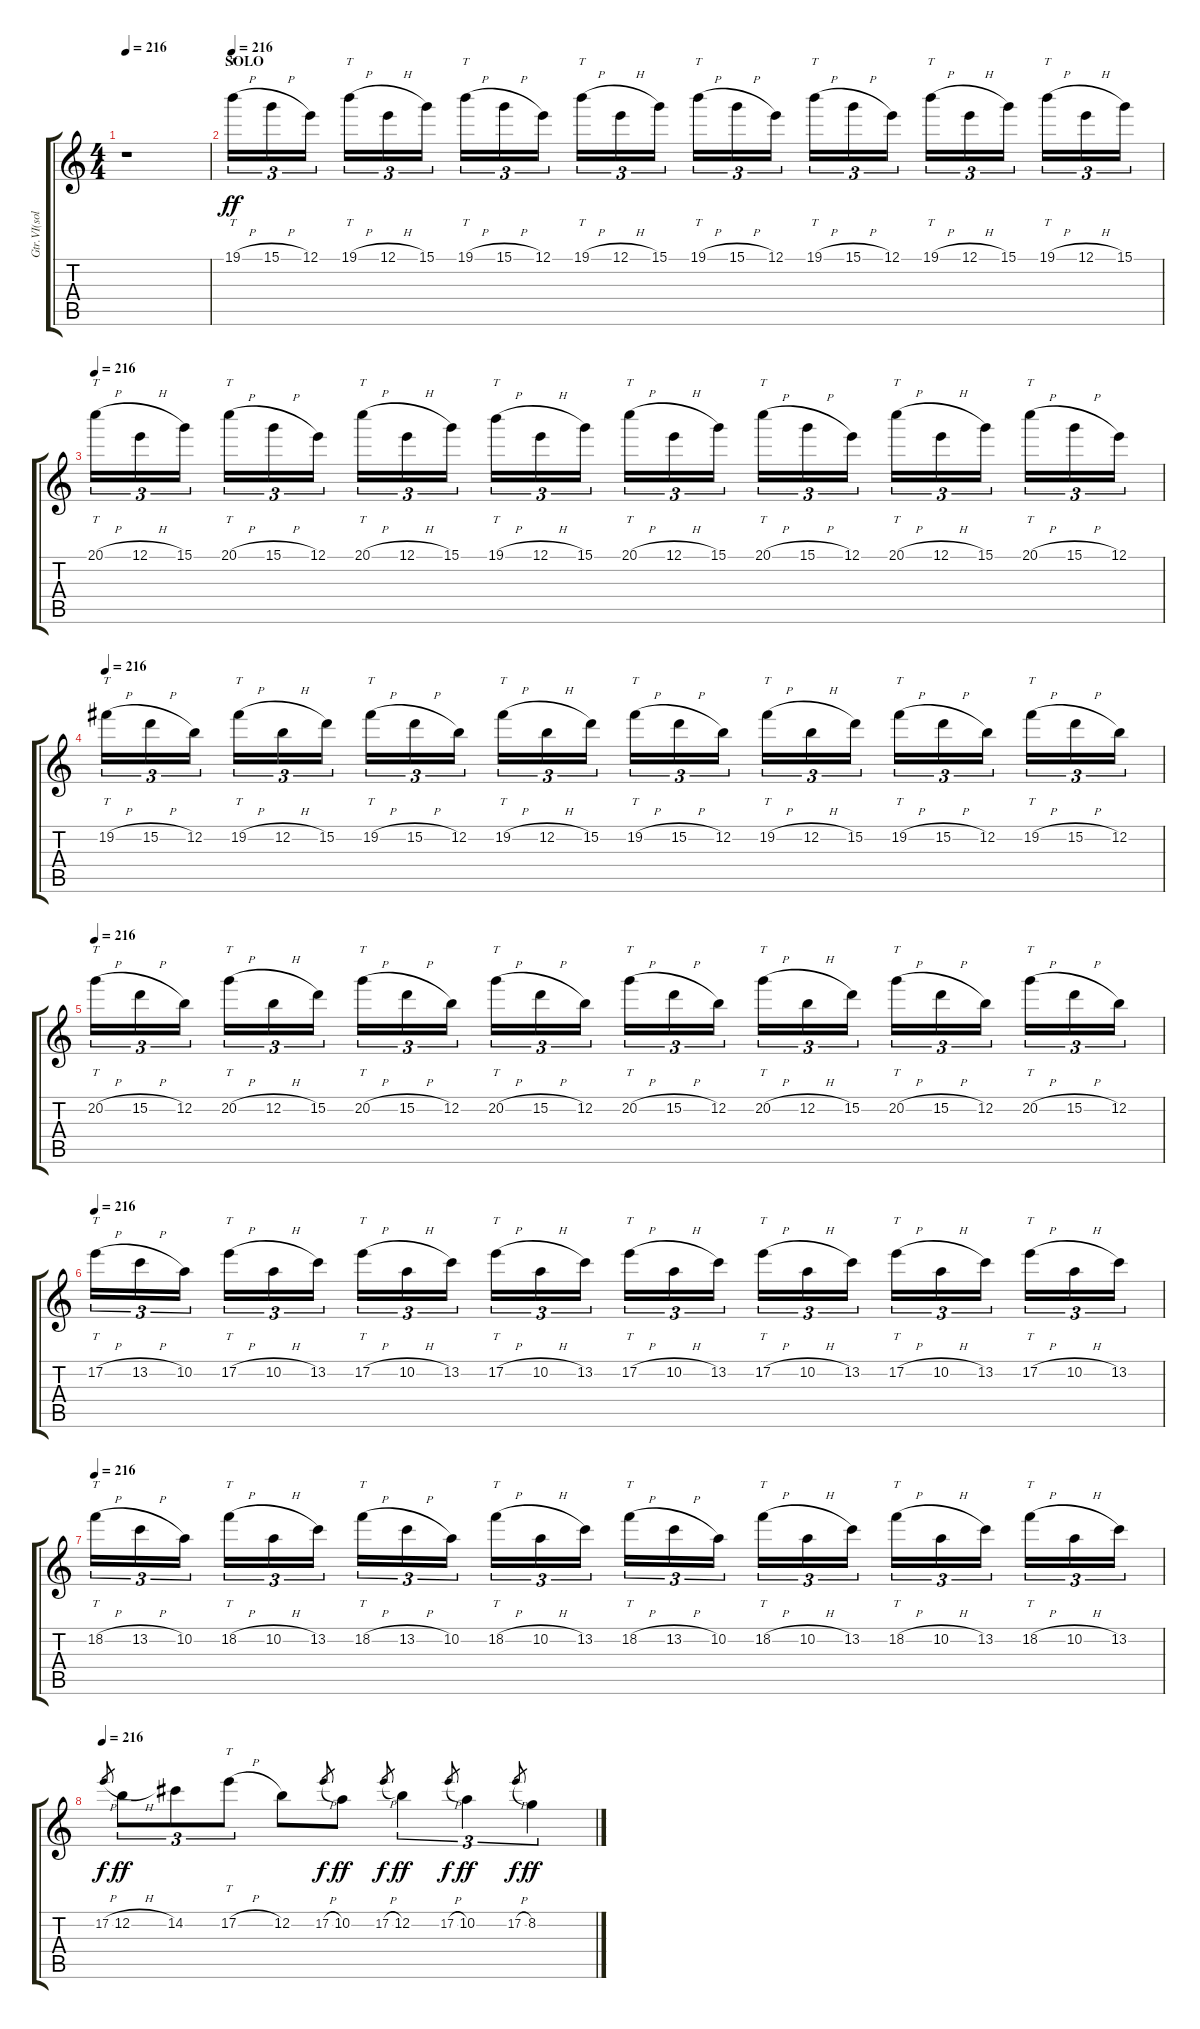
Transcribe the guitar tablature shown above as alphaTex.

\track ("Gtr.VI(solo)" "Gtr.VI(sol") {instrument overdrivenguitar}
\staff {score tabs}
\tuning (E4 B3 G3 D3 A2 E2) {hide}
\ts (4 4)
\tempo 216
\clef g2
\ks c
r.1{dy f} |
\section ("" "SOLO")
\tempo 216
19.1{h}.16{tt tu (3 2) dy ff} 15.1{h}.16{tu (3 2)} 12.1.16{tu (3 2)} 19.1{h}.16{tt tu (3 2)} 12.1{h}.16{tu (3 2)} 15.1.16{tu (3 2)} 19.1{h}.16{tt tu (3 2)} 15.1{h}.16{tu (3 2)} 12.1.16{tu (3 2)} 19.1{h}.16{tt tu (3 2)} 12.1{h}.16{tu (3 2)} 15.1.16{tu (3 2)} 19.1{h}.16{tt tu (3 2)} 15.1{h}.16{tu (3 2)} 12.1.16{tu (3 2)} 19.1{h}.16{tt tu (3 2)} 15.1{h}.16{tu (3 2)} 12.1.16{tu (3 2)} 19.1{h}.16{tt tu (3 2)} 12.1{h}.16{tu (3 2)} 15.1.16{tu (3 2)} 19.1{h}.16{tt tu (3 2)} 12.1{h}.16{tu (3 2)} 15.1.16{tu (3 2)} |
\tempo 216
20.1{h}.16{tt tu (3 2)} 12.1{h}.16{tu (3 2)} 15.1.16{tu (3 2)} 20.1{h}.16{tt tu (3 2)} 15.1{h}.16{tu (3 2)} 12.1.16{tu (3 2)} 20.1{h}.16{tt tu (3 2)} 12.1{h}.16{tu (3 2)} 15.1.16{tu (3 2)} 19.1{h}.16{tt tu (3 2)} 12.1{h}.16{tu (3 2)} 15.1.16{tu (3 2)} 20.1{h}.16{tt tu (3 2)} 12.1{h}.16{tu (3 2)} 15.1.16{tu (3 2)} 20.1{h}.16{tt tu (3 2)} 15.1{h}.16{tu (3 2)} 12.1.16{tu (3 2)} 20.1{h}.16{tt tu (3 2)} 12.1{h}.16{tu (3 2)} 15.1.16{tu (3 2)} 20.1{h}.16{tt tu (3 2)} 15.1{h}.16{tu (3 2)} 12.1.16{tu (3 2)} |
\tempo 216
19.2{h}.16{tt tu (3 2)} 15.2{h}.16{tu (3 2)} 12.2.16{tu (3 2)} 19.2{h}.16{tt tu (3 2)} 12.2{h}.16{tu (3 2)} 15.2.16{tu (3 2)} 19.2{h}.16{tt tu (3 2)} 15.2{h}.16{tu (3 2)} 12.2.16{tu (3 2)} 19.2{h}.16{tt tu (3 2)} 12.2{h}.16{tu (3 2)} 15.2.16{tu (3 2)} 19.2{h}.16{tt tu (3 2)} 15.2{h}.16{tu (3 2)} 12.2.16{tu (3 2)} 19.2{h}.16{tt tu (3 2)} 12.2{h}.16{tu (3 2)} 15.2.16{tu (3 2)} 19.2{h}.16{tt tu (3 2)} 15.2{h}.16{tu (3 2)} 12.2.16{tu (3 2)} 19.2{h}.16{tt tu (3 2)} 15.2{h}.16{tu (3 2)} 12.2.16{tu (3 2)} |
\tempo 216
20.2{h}.16{tt tu (3 2)} 15.2{h}.16{tu (3 2)} 12.2.16{tu (3 2)} 20.2{h}.16{tt tu (3 2)} 12.2{h}.16{tu (3 2)} 15.2.16{tu (3 2)} 20.2{h}.16{tt tu (3 2)} 15.2{h}.16{tu (3 2)} 12.2.16{tu (3 2)} 20.2{h}.16{tt tu (3 2)} 15.2{h}.16{tu (3 2)} 12.2.16{tu (3 2)} 20.2{h}.16{tt tu (3 2)} 15.2{h}.16{tu (3 2)} 12.2.16{tu (3 2)} 20.2{h}.16{tt tu (3 2)} 12.2{h}.16{tu (3 2)} 15.2.16{tu (3 2)} 20.2{h}.16{tt tu (3 2)} 15.2{h}.16{tu (3 2)} 12.2.16{tu (3 2)} 20.2{h}.16{tt tu (3 2)} 15.2{h}.16{tu (3 2)} 12.2.16{tu (3 2)} |
\tempo 216
17.2{h}.16{tt tu (3 2)} 13.2{h}.16{tu (3 2)} 10.2.16{tu (3 2)} 17.2{h}.16{tt tu (3 2)} 10.2{h}.16{tu (3 2)} 13.2.16{tu (3 2)} 17.2{h}.16{tt tu (3 2)} 10.2{h}.16{tu (3 2)} 13.2.16{tu (3 2)} 17.2{h}.16{tt tu (3 2)} 10.2{h}.16{tu (3 2)} 13.2.16{tu (3 2)} 17.2{h}.16{tt tu (3 2)} 10.2{h}.16{tu (3 2)} 13.2.16{tu (3 2)} 17.2{h}.16{tt tu (3 2)} 10.2{h}.16{tu (3 2)} 13.2.16{tu (3 2)} 17.2{h}.16{tt tu (3 2)} 10.2{h}.16{tu (3 2)} 13.2.16{tu (3 2)} 17.2{h}.16{tt tu (3 2)} 10.2{h}.16{tu (3 2)} 13.2.16{tu (3 2)} |
\tempo 216
18.2{h}.16{tt tu (3 2)} 13.2{h}.16{tu (3 2)} 10.2.16{tu (3 2)} 18.2{h}.16{tt tu (3 2)} 10.2{h}.16{tu (3 2)} 13.2.16{tu (3 2)} 18.2{h}.16{tt tu (3 2)} 13.2{h}.16{tu (3 2)} 10.2.16{tu (3 2)} 18.2{h}.16{tt tu (3 2)} 10.2{h}.16{tu (3 2)} 13.2.16{tu (3 2)} 18.2{h}.16{tt tu (3 2)} 13.2{h}.16{tu (3 2)} 10.2.16{tu (3 2)} 18.2{h}.16{tt tu (3 2)} 10.2{h}.16{tu (3 2)} 13.2.16{tu (3 2)} 18.2{h}.16{tt tu (3 2)} 10.2{h}.16{tu (3 2)} 13.2.16{tu (3 2)} 18.2{h}.16{tt tu (3 2)} 10.2{h}.16{tu (3 2)} 13.2.16{tu (3 2)} |
\tempo 216
17.2{h}.8{gr dy f} 12.2{h}.8{tu (3 2) dy ff} 14.2.8{tu (3 2)} 17.2{h}.8{tt tu (3 2)} 12.2.8 17.2{h}.8{gr dy f} 10.2.8{dy ff} 17.2{h}.8{gr dy f} 12.2.4{tu (3 2) dy ff} 17.2{h}.8{gr dy f} 10.2.4{tu (3 2) dy ff} 17.2{h}.8{gr dy f} 8.2.4{tu (3 2) dy ff}
